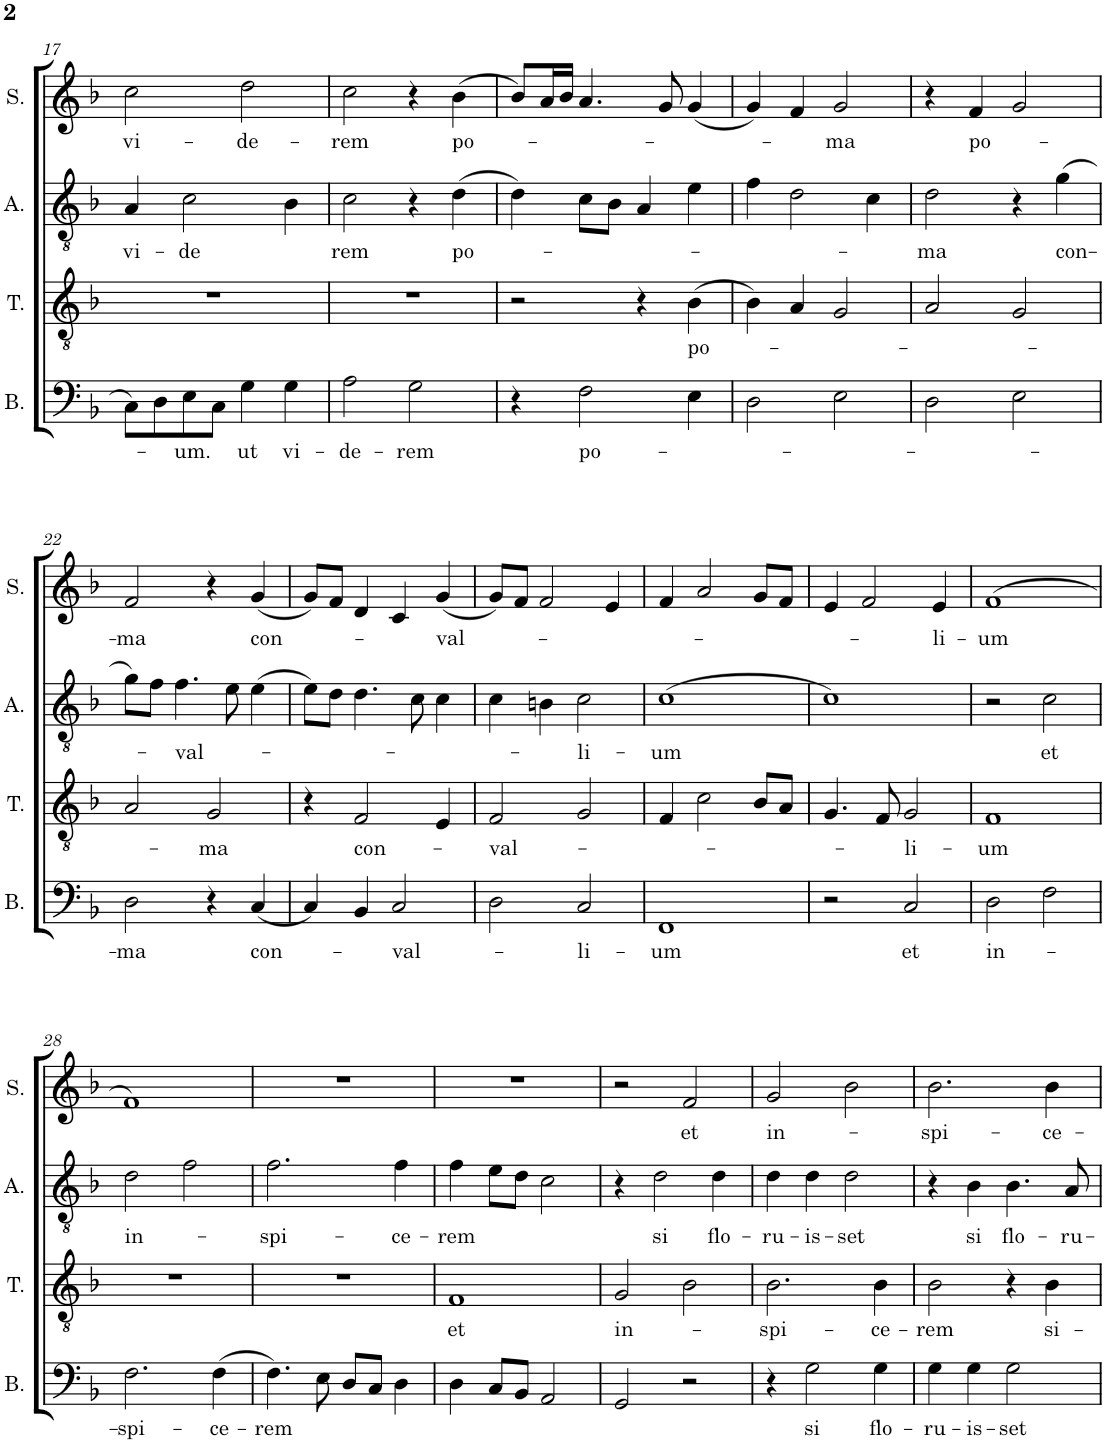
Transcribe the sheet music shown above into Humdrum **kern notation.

**kern	**text	**kern	**text	**kern	**text	**kern	**text
*part4	*part4	*part3	*part3	*part2	*part2	*part1	*part1
*staff4	*staff4	*staff3	*staff3	*staff2	*staff2	*staff1	*staff1
*I"Bass	*	*I"Tenor	*	*I"Alto	*	*I"Soprano	*
*I'B.	*	*I'T.	*	*I'A.	*	*I'S.	*
!!LO:PB:g=z
*clefF4	*	*clefGv2	*	*clefGv2	*	*clefG2	*
*k[b-]	*	*k[b-]	*	*k[b-]	*	*k[b-]	*
*M2/2	*	*M2/2	*	*M2/2	*	*M2/2	*
*met(c|)	*	*met(c|)	*	*met(c|)	*	*met(c|)	*
=17	=17	=17	=17	=17	=17	=17	=17
!	!	!	!	!	!LO:LY:b	!	!LO:LY:b
8C\L	.	1r	.	4A/	vi-	2cc\	vi-
8D\	.	.	.	.	.	.	.
!	!LO:LY:b	!	!	!	!LO:LY:b	!	!
8E\	-um.	.	.	2c\	-de	.	.
8C\J	.	.	.	.	.	.	.
!	!LO:LY:b	!	!	!	!	!	!LO:LY:b
4G\	ut	.	.	.	.	2dd\	-de-
!	!LO:LY:b	!	!	!	!	!	!
4G\	vi-	.	.	4B-\	.	.	.
=18	=18	=18	=18	=18	=18	=18	=18
!	!LO:LY:b	!	!	!	!LO:LY:b	!	!LO:LY:b
2A\	-de-	1r	.	2c\	rem	2cc\	-rem
!	!LO:LY:b	!	!	!	!	!	!
2G\	-rem	.	.	4r	.	4r	.
!	!	!	!	!	!LO:LY:b	!	!LO:LY:b
.	.	.	.	(4d\	po-	(4b-\	po-
=19	=19	=19	=19	=19	=19	=19	=19
4r	.	2r	.	4d\)	.	8b-/L)	.
.	.	.	.	.	.	16a/L	.
.	.	.	.	.	.	16b-/JJ	.
!	!LO:LY:b	!	!	!	!	!	!
2F\	po-	.	.	8c\L	.	4.a/	.
.	.	.	.	8B-\J	.	.	.
.	.	4r	.	4A/	.	.	.
.	.	.	.	.	.	8g/	.
!	!	!	!LO:LY:b	!	!	!	!
4E\	.	(4B-\	po-	4e\	.	(4g/	.
=20	=20	=20	=20	=20	=20	=20	=20
2D\	.	4B-\)	.	4f\	.	4g/)	.
.	.	4A/	.	2d\	.	4f/	.
!	!	!	!	!	!	!	!LO:LY:b
2E\	.	2G/	.	.	.	2g/	-ma
.	.	.	.	4c\	.	.	.
=21	=21	=21	=21	=21	=21	=21	=21
!	!	!	!	!	!LO:LY:b	!	!
2D\	.	2A/	.	2d\	-ma	4r	.
!	!	!	!	!	!	!	!LO:LY:b
.	.	.	.	.	.	4f/	po-
2E\	.	2G/	.	4r	.	2g/	.
!	!	!	!	!	!LO:LY:b	!	!
.	.	.	.	(4g\	con-	.	.
!!LO:LB:g=z
=22	=22	=22	=22	=22	=22	=22	=22
!	!LO:LY:b	!	!	!	!	!	!LO:LY:b
2D\	-ma	2A/	.	8g\L)	.	2f/	-ma
.	.	.	.	8f\J	.	.	.
!	!	!	!	!	!LO:LY:b	!	!
.	.	.	.	4.f\	-val-	.	.
!	!	!	!LO:LY:b	!	!	!	!
4r	.	2G/	-ma	.	.	4r	.
.	.	.	.	8e\	.	.	.
!	!LO:LY:b	!	!	!	!	!	!LO:LY:b
(4C/	con-	.	.	(4e\	.	(4g/	con-
=23	=23	=23	=23	=23	=23	=23	=23
4C/)	.	4r	.	8e\L)	.	8g/L)	.
.	.	.	.	8d\J	.	8f/J	.
!	!	!	!LO:LY:b	!	!	!	!
4BB-/	.	2F/	con-	4.d\	.	4d/	.
!	!LO:LY:b	!	!	!	!	!	!
2C/	-val-	.	.	.	.	4c/	.
.	.	.	.	8c\	.	.	.
!	!	!	!	!	!	!	!LO:LY:b
.	.	4E/	.	4c\	.	(4g/	-val-
=24	=24	=24	=24	=24	=24	=24	=24
!	!	!	!LO:LY:b	!	!	!	!
2D\	.	2F/	-val-	4c\	.	8g/L)	.
.	.	.	.	.	.	8f/J	.
.	.	.	.	4Bn\	.	2f/	.
!	!LO:LY:b	!	!	!	!LO:LY:b	!	!
2C/	-li-	2G/	.	2c\	-li-	.	.
.	.	.	.	.	.	4e/	.
=25	=25	=25	=25	=25	=25	=25	=25
!	!LO:LY:b	!	!	!	!LO:LY:b	!	!
1FF	-um	4F/	.	(1c	-um	4f/	.
.	.	2c\	.	.	.	2a/	.
.	.	8B-/L	.	.	.	8g/L	.
.	.	8A/J	.	.	.	8f/J	.
=26	=26	=26	=26	=26	=26	=26	=26
2r	.	4.G/	.	1c)	.	4e/	.
.	.	.	.	.	.	2f/	.
.	.	8F/	.	.	.	.	.
!	!LO:LY:b	!	!LO:LY:b	!	!	!	!
2C/	et	2G/	-li-	.	.	.	.
!	!	!	!	!	!	!	!LO:LY:b
.	.	.	.	.	.	4e/	-li-
=27	=27	=27	=27	=27	=27	=27	=27
!	!LO:LY:b	!	!LO:LY:b	!	!	!	!LO:LY:b
2D\	in-	1F	-um	2r	.	(1f	-um
!	!	!	!	!	!LO:LY:b	!	!
2F\	.	.	.	2c\	et	.	.
!!LO:LB:g=z
=28	=28	=28	=28	=28	=28	=28	=28
!	!LO:LY:b	!	!	!	!LO:LY:b	!	!
2.F\	-spi-	1r	.	2d\	in-	1f)	.
.	.	.	.	2f\	.	.	.
!	!LO:LY:b	!	!	!	!	!	!
(4F\	-ce-	.	.	.	.	.	.
=29	=29	=29	=29	=29	=29	=29	=29
!	!LO:LY:b	!	!	!	!LO:LY:b	!	!
4.F\)	-rem	1r	.	2.f\	-spi-	1r	.
8E\	.	.	.	.	.	.	.
8D/L	.	.	.	.	.	.	.
8C/J	.	.	.	.	.	.	.
!	!	!	!	!	!LO:LY:b	!	!
4D\	.	.	.	4f\	-ce-	.	.
=30	=30	=30	=30	=30	=30	=30	=30
!	!	!	!LO:LY:b	!	!LO:LY:b	!	!
4D\	.	1F	et	4f\	-rem	1r	.
8C/L	.	.	.	8e\L	.	.	.
8BB-/J	.	.	.	8d\J	.	.	.
2AA/	.	.	.	2c\	.	.	.
=31	=31	=31	=31	=31	=31	=31	=31
!	!	!	!LO:LY:b	!	!	!	!
2GG/	.	2G/	in-	4r	.	2r	.
!	!	!	!	!	!LO:LY:b	!	!
.	.	.	.	2d\	si	.	.
!	!	!	!	!	!	!	!LO:LY:b
2r	.	2B-\	.	.	.	2f/	et
!	!	!	!	!	!LO:LY:b	!	!
.	.	.	.	4d\	flo-	.	.
=32	=32	=32	=32	=32	=32	=32	=32
!	!	!	!LO:LY:b	!	!LO:LY:b	!	!LO:LY:b
4r	.	2.B-\	-spi-	4d\	-ru-	2g/	in-
!	!LO:LY:b	!	!	!	!LO:LY:b	!	!
2G\	si	.	.	4d\	-is-	.	.
!	!	!	!	!	!LO:LY:b	!	!
.	.	.	.	2d\	-set	2b-\	.
!	!LO:LY:b	!	!LO:LY:b	!	!	!	!
4G\	flo-	4B-\	-ce-	.	.	.	.
=33	=33	=33	=33	=33	=33	=33	=33
!	!LO:LY:b	!	!LO:LY:b	!	!	!	!LO:LY:b
4G\	-ru-	2B-\	-rem	4r	.	2.b-\	-spi-
!	!LO:LY:b	!	!	!	!LO:LY:b	!	!
4G\	-is-	.	.	4B-\	si	.	.
!	!LO:LY:b	!	!	!	!LO:LY:b	!	!
2G\	-set	4r	.	4.B-\	flo-	.	.
!	!	!	!LO:LY:b	!	!	!	!LO:LY:b
.	.	4B-\	si-	.	.	4b-\	-ce-
!	!	!	!	!	!LO:LY:b	!	!
.	.	.	.	8A/	-ru-	.	.
=	=	=	=	=	=	=	=
*-	*-	*-	*-	*-	*-	*-	*-
